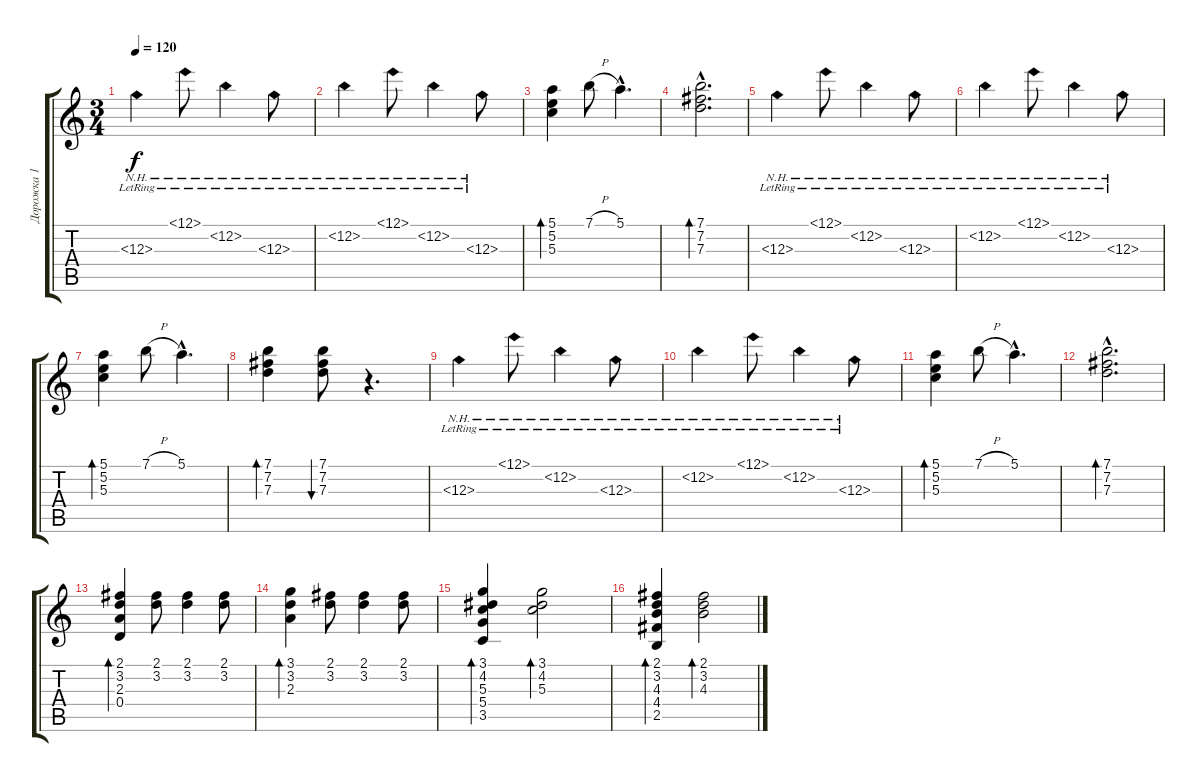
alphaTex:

\track ("Дорожка 1" "Дорожка 1") {instrument acousticguitarnylon}
\staff {score tabs}
\tuning (E4 B3 G3 D3 A2 E2) {hide}
\ts (3 4)
\tempo 120
\clef g2
\ks c
12.3{nh lr}.4{dy f instrument acousticguitarnylon} 12.1{nh lr}.8 12.2{nh lr}.4 12.3{nh lr}.8 |
12.2{nh lr}.4 12.1{nh lr}.8 12.2{nh lr}.4 12.3{nh lr}.8 |
(5.1 5.2 5.3).4{bd 60} 7.1{h}.8 5.1{hac}.4{d} |
(7.1{hac} 7.2{hac} 7.3{hac}).2{d bd 60} |
12.3{nh lr}.4 12.1{nh lr}.8 12.2{nh lr}.4 12.3{nh lr}.8 |
12.2{nh lr}.4 12.1{nh lr}.8 12.2{nh lr}.4 12.3{nh lr}.8 |
(5.1 5.2 5.3).4{bd 60} 7.1{h}.8 5.1{hac}.4{d} |
(7.1 7.2 7.3).4{bd 60} (7.1 7.2 7.3).8{bu 30} r.4{d} |
12.3{nh lr}.4 12.1{nh lr}.8 12.2{nh lr}.4 12.3{nh lr}.8 |
12.2{nh lr}.4 12.1{nh lr}.8 12.2{nh lr}.4 12.3{nh lr}.8 |
(5.1 5.2 5.3).4{bd 60} 7.1{h}.8 5.1{hac}.4{d} |
(7.1{hac} 7.2{hac} 7.3{hac}).2{d bd 60} |
(2.1 3.2 2.3 0.4).4{bd 60} (2.1 3.2).8 (2.1 3.2).4 (2.1 3.2).8 |
(3.1 3.2 2.3).4{bd 60} (2.1 3.2).8 (2.1 3.2).4 (2.1 3.2).8 |
(3.1 4.2 5.3 5.4 3.5).4{bd 60} (3.1 4.2 5.3).2{bd 60} |
(2.1 3.2 4.3 4.4 2.5).4{bd 60} (2.1 3.2 4.3).2{bd 60}
